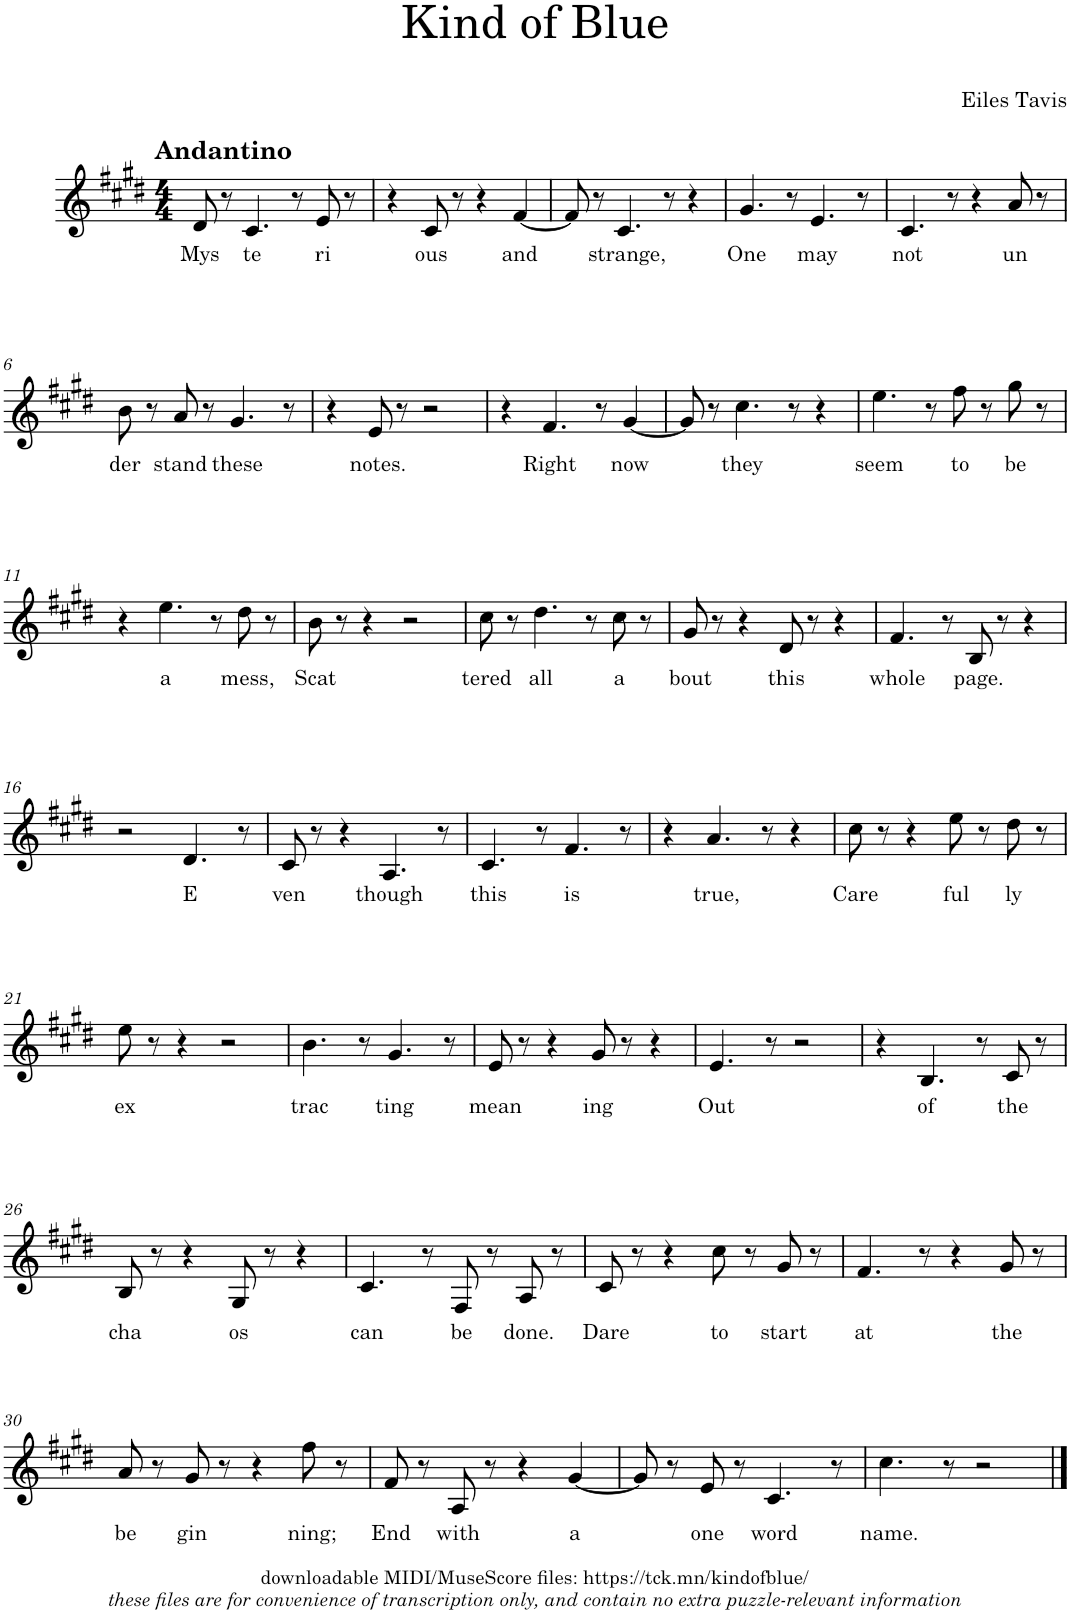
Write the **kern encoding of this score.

**kern	**text
*part1	*part1
*staff1	*staff1
*I"Piano	*
*I'Pno.	*
*clefG2	*
*k[f#c#g#d#]	*
*M4/4	*
=1	=1
!LO:TX:a:B:t=Andantino	!
!	!LO:LY:b
8d#/	Mys
8r	.
!	!LO:LY:b
4.c#/	te
8r	.
!	!LO:LY:b
8e/	ri
8r	.
=2	=2
4r	.
!	!LO:LY:b
8c#/	ous
8r	.
4r	.
!	!LO:LY:b
[4f#/	and
=3	=3
8f#/]	.
8r	.
!	!LO:LY:b
4.c#/	strange,
8r	.
4r	.
=4	=4
!	!LO:LY:b
4.g#/	One
8r	.
!	!LO:LY:b
4.e/	may
8r	.
=5	=5
!	!LO:LY:b
4.c#/	not
8r	.
4r	.
!	!LO:LY:b
8a/	un
8r	.
!!LO:LB:g=z
=6	=6
!	!LO:LY:b
8b\	der
8r	.
!	!LO:LY:b
8a/	stand
8r	.
!	!LO:LY:b
4.g#/	these
8r	.
=7	=7
4r	.
!	!LO:LY:b
8e/	notes.
8r	.
2r	.
=8	=8
4r	.
!	!LO:LY:b
4.f#/	Right
8r	.
!	!LO:LY:b
[4g#/	now
=9	=9
8g#/]	.
8r	.
!	!LO:LY:b
4.cc#\	they
8r	.
4r	.
=10	=10
!	!LO:LY:b
4.ee\	seem
8r	.
!	!LO:LY:b
8ff#\	to
8r	.
!	!LO:LY:b
8gg#\	be
8r	.
!!LO:LB:g=z
=11	=11
4r	.
!	!LO:LY:b
4.ee\	a
8r	.
!	!LO:LY:b
8dd#\	mess,
8r	.
=12	=12
!	!LO:LY:b
8b\	Scat
8r	.
4r	.
2r	.
=13	=13
!	!LO:LY:b
8cc#\	tered
8r	.
!	!LO:LY:b
4.dd#\	all
8r	.
!	!LO:LY:b
8cc#\	a
8r	.
=14	=14
!	!LO:LY:b
8g#/	bout
8r	.
4r	.
!	!LO:LY:b
8d#/	this
8r	.
4r	.
=15	=15
!	!LO:LY:b
4.f#/	whole
8r	.
!	!LO:LY:b
8B/	page.
8r	.
4r	.
!!LO:LB:g=z
=16	=16
2r	.
!	!LO:LY:b
4.d#/	E
8r	.
=17	=17
!	!LO:LY:b
8c#/	ven
8r	.
4r	.
!	!LO:LY:b
4.A/	though
8r	.
=18	=18
!	!LO:LY:b
4.c#/	this
8r	.
!	!LO:LY:b
4.f#/	is
8r	.
=19	=19
4r	.
!	!LO:LY:b
4.a/	true,
8r	.
4r	.
=20	=20
!	!LO:LY:b
8cc#\	Care
8r	.
4r	.
!	!LO:LY:b
8ee\	ful
8r	.
!	!LO:LY:b
8dd#\	ly
8r	.
!!LO:LB:g=z
=21	=21
!	!LO:LY:b
8ee\	ex
8r	.
4r	.
2r	.
=22	=22
!	!LO:LY:b
4.b\	trac
8r	.
!	!LO:LY:b
4.g#/	ting
8r	.
=23	=23
!	!LO:LY:b
8e/	mean
8r	.
4r	.
!	!LO:LY:b
8g#/	ing
8r	.
4r	.
=24	=24
!	!LO:LY:b
4.e/	Out
8r	.
2r	.
=25	=25
4r	.
!	!LO:LY:b
4.B/	of
8r	.
!	!LO:LY:b
8c#/	the
8r	.
!!LO:LB:g=z
=26	=26
!	!LO:LY:b
8B/	cha
8r	.
4r	.
!	!LO:LY:b
8G#/	os
8r	.
4r	.
=27	=27
!	!LO:LY:b
4.c#/	can
8r	.
!	!LO:LY:b
8F#/	be
8r	.
!	!LO:LY:b
8A/	done.
8r	.
=28	=28
!	!LO:LY:b
8c#/	Dare
8r	.
4r	.
!	!LO:LY:b
8cc#\	to
8r	.
!	!LO:LY:b
8g#/	start
8r	.
=29	=29
!	!LO:LY:b
4.f#/	at
8r	.
4r	.
!	!LO:LY:b
8g#/	the
8r	.
!!LO:LB:g=z
=30	=30
!	!LO:LY:b
8a/	be
8r	.
!	!LO:LY:b
8g#/	gin
8r	.
4r	.
!	!LO:LY:b
8ff#\	ning;
8r	.
=31	=31
!	!LO:LY:b
8f#/	End
8r	.
!	!LO:LY:b
8A/	with
8r	.
4r	.
!	!LO:LY:b
[4g#/	a
=32	=32
8g#/]	.
8r	.
!	!LO:LY:b
8e/	one
8r	.
!	!LO:LY:b
4.c#/	word
8r	.
=33	=33
!	!LO:LY:b
4.cc#\	name.
8r	.
2r	.
==	==
*-	*-
